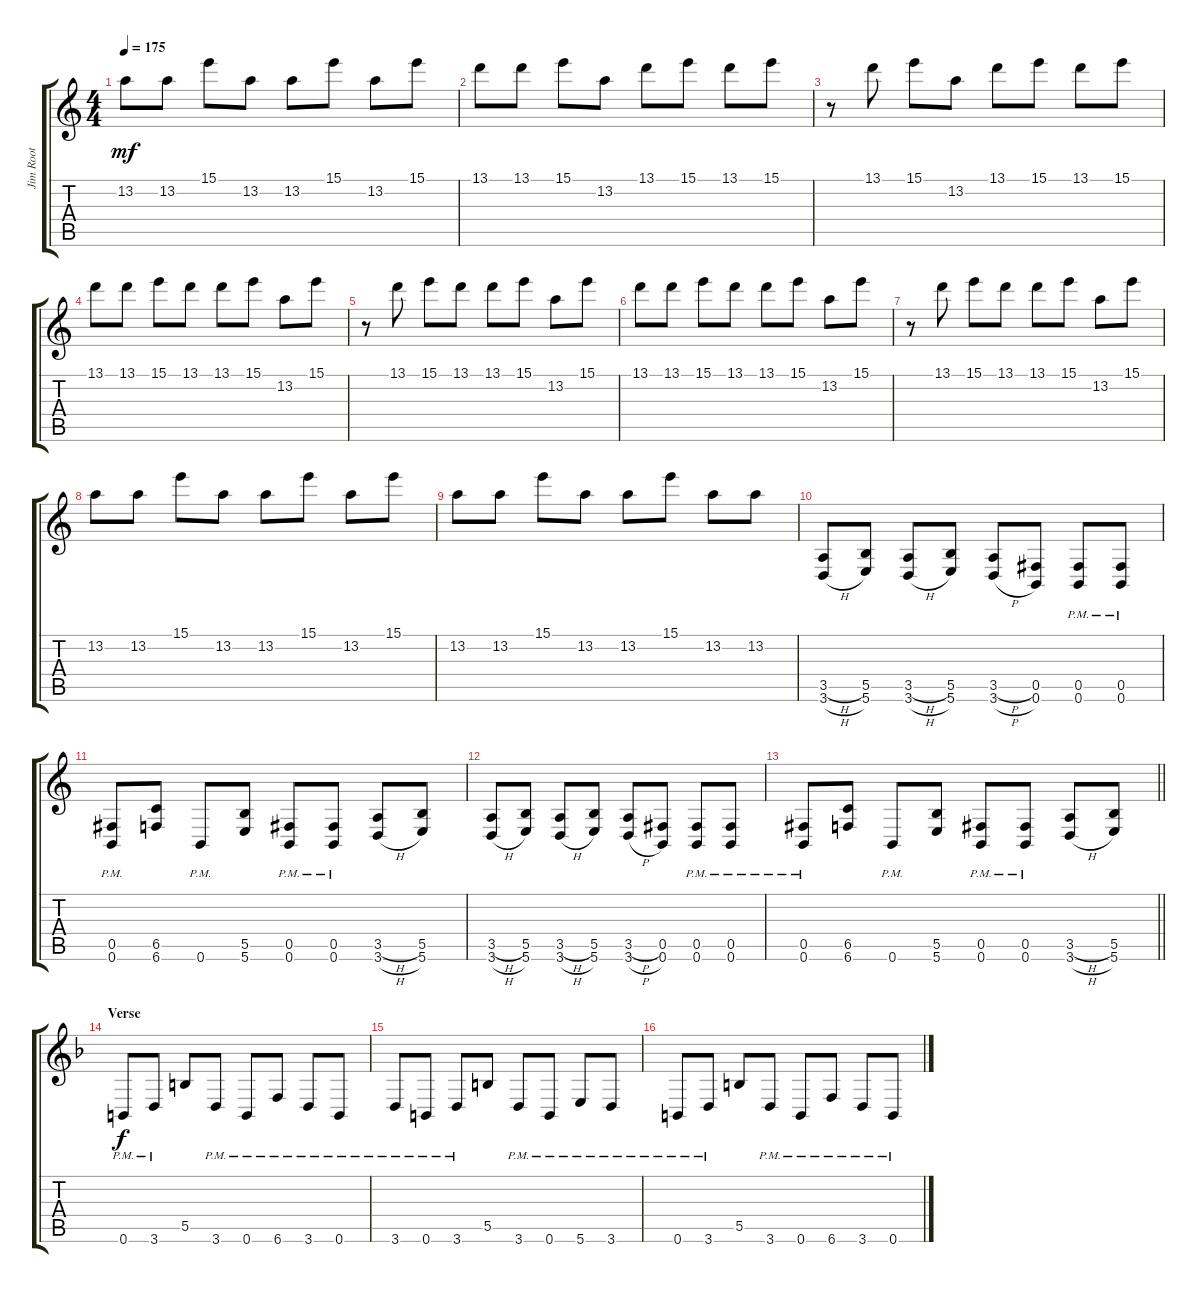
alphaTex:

\track ("Jim Root" "Jim Root") {instrument distortionguitar}
\staff {score tabs}
\tuning (Db4 Ab3 E3 B2 Gb2 B1) {hide}
\ts (4 4)
\tempo 175
\clef g2
\ks c
13.2.8{dy mf} 13.2.8 15.1.8 13.2.8 13.2.8 15.1.8 13.2.8 15.1.8 |
13.1.8 13.1.8 15.1.8 13.2.8 13.1.8 15.1.8 13.1.8 15.1.8 |
r.8 13.1.8 15.1.8 13.2.8 13.1.8 15.1.8 13.1.8 15.1.8 |
13.1.8 13.1.8 15.1.8 13.1.8 13.1.8 15.1.8 13.2.8 15.1.8 |
r.8 13.1.8 15.1.8 13.1.8 13.1.8 15.1.8 13.2.8 15.1.8 |
13.1.8 13.1.8 15.1.8 13.1.8 13.1.8 15.1.8 13.2.8 15.1.8 |
r.8 13.1.8 15.1.8 13.1.8 13.1.8 15.1.8 13.2.8 15.1.8 |
13.2.8 13.2.8 15.1.8 13.2.8 13.2.8 15.1.8 13.2.8 15.1.8 |
13.2.8 13.2.8 15.1.8 13.2.8 13.2.8 15.1.8 13.2.8 13.2.8 |
(3.5{h} 3.6{h}).8 (5.5 5.6).8 (3.5{h} 3.6{h}).8 (5.5 5.6).8 (3.5{h} 3.6{h}).8 (0.5 0.6).8 (0.5{pm} 0.6{pm}).8 (0.5{pm} 0.6{pm}).8 |
(0.5{pm} 0.6{pm}).8 (6.5 6.6).8 0.6{pm}.8 (5.5 5.6).8 (0.5{pm} 0.6{pm}).8 (0.5{pm} 0.6{pm}).8 (3.5{h} 3.6{h}).8 (5.5 5.6).8 |
(3.5{h} 3.6{h}).8 (5.5 5.6).8 (3.5{h} 3.6{h}).8 (5.5 5.6).8 (3.5{h} 3.6{h}).8 (0.5 0.6).8 (0.5{pm} 0.6{pm}).8 (0.5{pm} 0.6{pm}).8 |
\barLineRight lightlight
(0.5{pm} 0.6{pm}).8 (6.5 6.6).8 0.6{pm}.8 (5.5 5.6).8 (0.5{pm} 0.6{pm}).8 (0.5{pm} 0.6{pm}).8 (3.5{h} 3.6{h}).8 (5.5 5.6).8 |
\section ("" "Verse")
\ks f
0.6{pm}.8{dy f} 3.6{pm}.8 5.5.8 3.6{pm}.8 0.6{pm}.8 6.6{pm}.8 3.6{pm}.8 0.6{pm}.8 |
3.6{pm}.8 0.6{pm}.8 3.6{pm}.8 5.5.8 3.6{pm}.8 0.6{pm}.8 5.6{pm}.8 3.6{pm}.8 |
0.6{pm}.8 3.6{pm}.8 5.5.8 3.6{pm}.8 0.6{pm}.8 6.6{pm}.8 3.6{pm}.8 0.6{pm}.8
